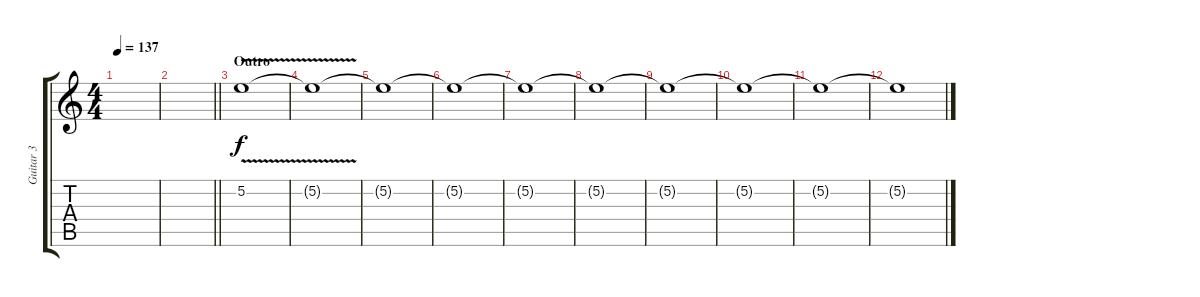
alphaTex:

\track ("Guitar 3" "Guitar 3") {instrument overdrivenguitar}
\staff {score tabs}
\tuning (E4 B3 G3 D3 A2 E2) {hide}
\ts (4 4)
\tempo 137
\clef g2
\ks c
|
\barLineRight lightlight
|
\section ("" "Outro")
5.2{v}.1 |
5.2{t}.1 |
5.2{t}.1 |
5.2{t}.1 |
5.2{t}.1 |
5.2{t}.1 |
5.2{t}.1 |
5.2{t}.1 |
5.2{t}.1 |
5.2{t}.1
